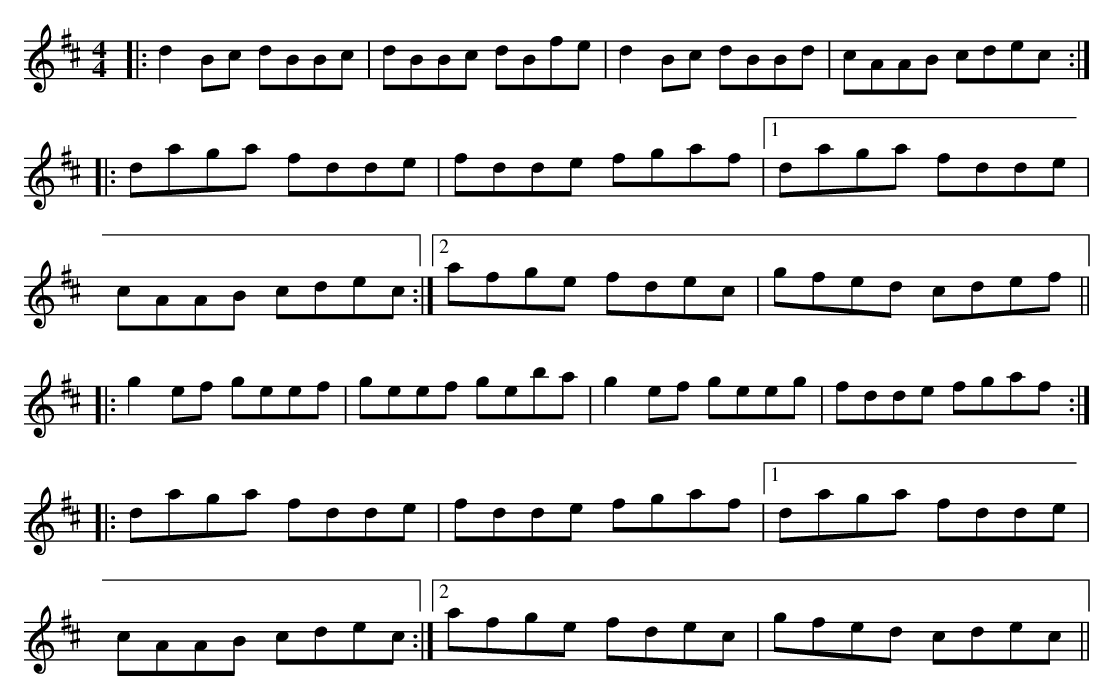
X:1
M:4/4
K:Bmin
|:d2Bc dBBc|dBBc dBfe|d2Bc dBBd|cAAB cdec:|
|:daga fdde|fdde fgaf|1 daga fdde|
cAAB cdec:|2 afge fdec|gfed cdef||
|:g2ef geef|geef geba|g2ef geeg|fdde fgaf:|
|:daga fdde|fdde fgaf|1 daga fdde|
cAAB cdec:|2 afge fdec|gfed cdec||
